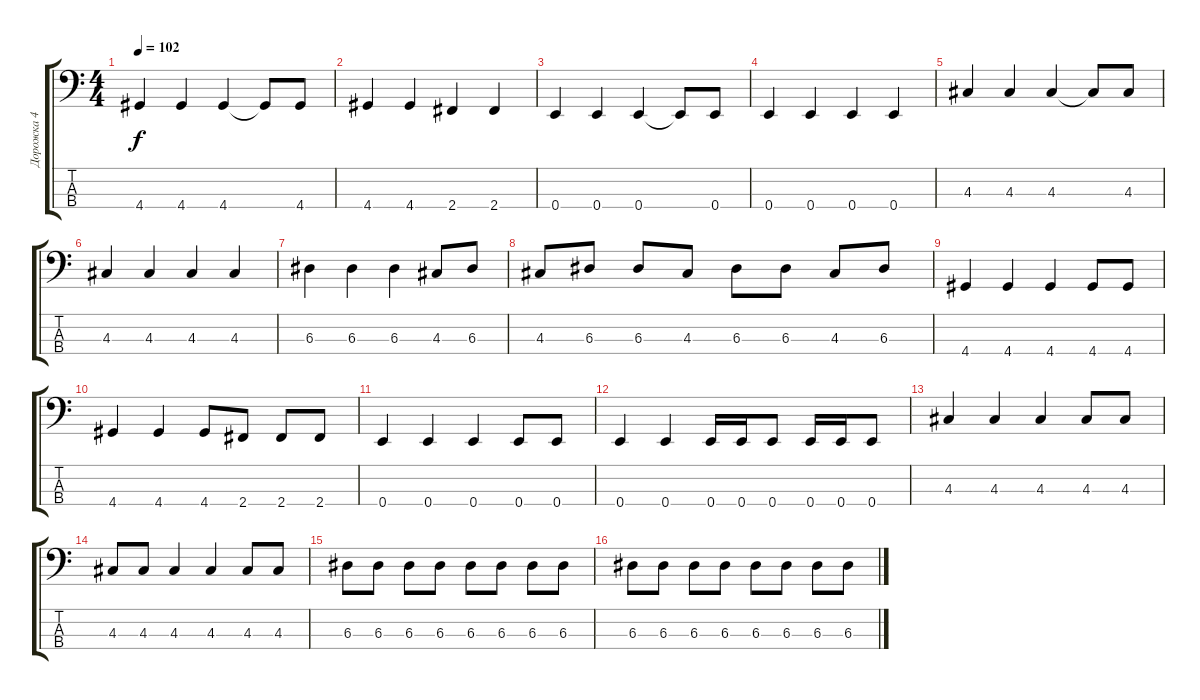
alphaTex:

\track ("Дорожка 4" "Дорожка 4") {instrument electricbasspick}
\staff {score tabs}
\tuning (G2 D2 A1 E1) {hide}
\ts (4 4)
\tempo 102
\clef f4
\ks c
4.4.4{dy f} 4.4.4 4.4.4 4.4{t}.8 4.4.8 |
4.4.4 4.4.4 2.4.4 2.4.4 |
0.4.4 0.4.4 0.4.4 0.4{t}.8 0.4.8 |
0.4.4 0.4.4 0.4.4 0.4.4 |
4.3.4 4.3.4 4.3.4 4.3{t}.8 4.3.8 |
4.3.4 4.3.4 4.3.4 4.3.4 |
6.3.4 6.3.4 6.3.4 4.3.8 6.3.8 |
4.3.8 6.3.8 6.3.8 4.3.8 6.3.8 6.3.8 4.3.8 6.3.8 |
4.4.4 4.4.4 4.4.4 4.4.8 4.4.8 |
4.4.4 4.4.4 4.4.8 2.4.8 2.4.8 2.4.8 |
0.4.4 0.4.4 0.4.4 0.4.8 0.4.8 |
0.4.4 0.4.4 0.4.16 0.4.16 0.4.8 0.4.16 0.4.16 0.4.8 |
4.3.4 4.3.4 4.3.4 4.3.8 4.3.8 |
4.3.8 4.3.8 4.3.4 4.3.4 4.3.8 4.3.8 |
6.3.8 6.3.8 6.3.8 6.3.8 6.3.8 6.3.8 6.3.8 6.3.8 |
6.3.8 6.3.8 6.3.8 6.3.8 6.3.8 6.3.8 6.3.8 6.3.8
